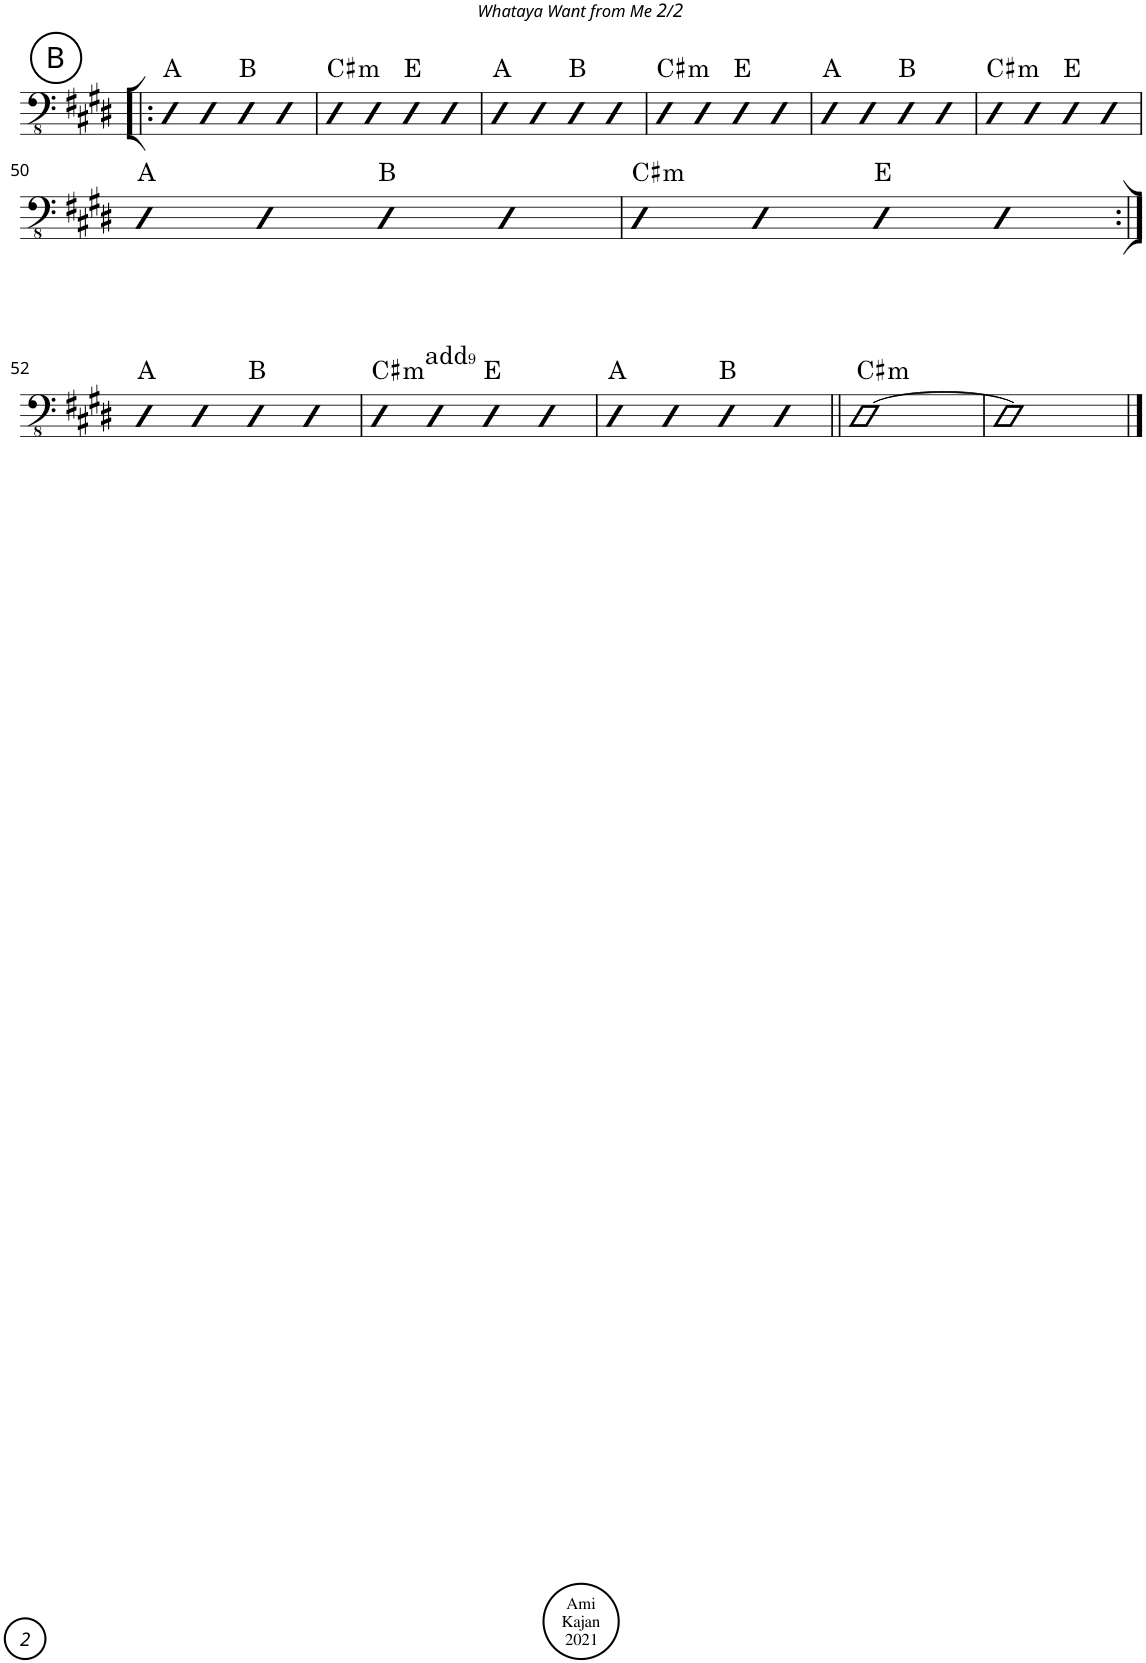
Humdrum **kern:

**kern	**harte
*part1	*part1
*staff1	*
*I"Acoustic Bass	*
*I'Bass	*
!!LO:PB:g=z
*clefFv4	*
*k[f#c#g#d#]	*
*M4/4	*
*met(c)	*
!!LO:REH:place=s1:a:cj:enc=circle:fs=14:t=B
=44!|:	=44!|:
4EE	A:maj
4EE	.
4EE	B:maj
4EE	.
=45	=45
!	!LO:H:kt=m
4EE	C#:min
4EE	.
4EE	E:maj
4EE	.
=46	=46
4EE	A:maj
4EE	.
4EE	B:maj
4EE	.
=47	=47
!	!LO:H:kt=m
4EE	C#:min
4EE	.
4EE	E:maj
4EE	.
=48	=48
4EE	A:maj
4EE	.
4EE	B:maj
4EE	.
=49	=49
!	!LO:H:kt=m
4EE	C#:min
4EE	.
4EE	E:maj
4EE	.
!!LO:LB:g=z
=50	=50
4EE	A:maj
4EE	.
4EE	B:maj
4EE	.
=51	=51
!	!LO:H:kt=m
4EE	C#:min
4EE	.
4EE	E:maj
4EE	.
!!LO:LB:g=z
=52:|!	=52:|!
4EE	A:maj
4EE	.
4EE	B:maj
4EE	.
=53	=53
!	!LO:H:kt=m
4EE	C#:min(9)
4EE	.
4EE	E:maj
4EE	.
=54	=54
4EE	A:maj
4EE	.
4EE	B:maj
4EE	.
=55||	=55||
!	!LO:H:kt=m
[1EE	C#:min
=56	=56
1EE]	.
==	==
*-	*-
